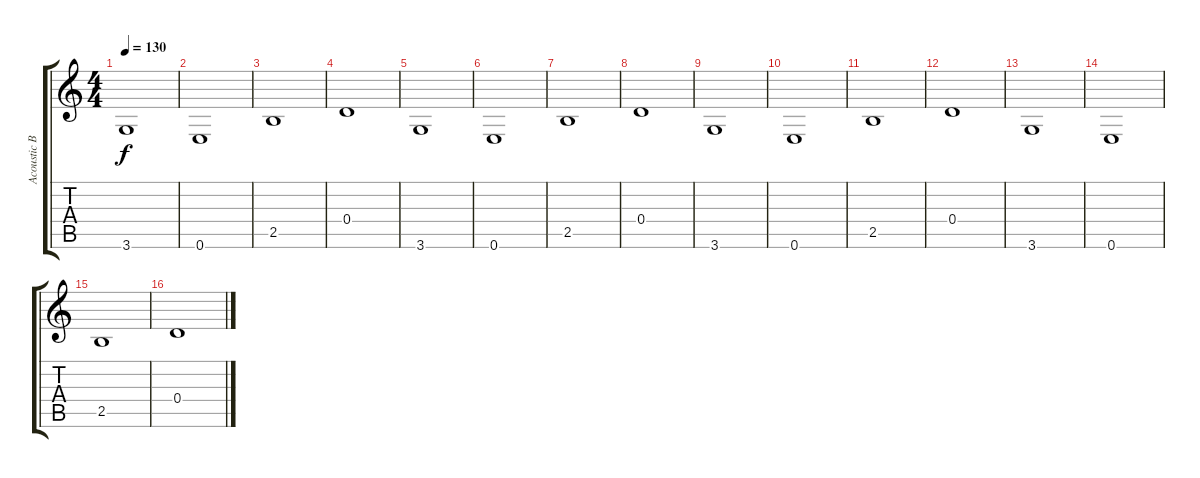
\track ("Acoustic Bass" "Acoustic B") {instrument electricbassfinger}
\staff {score tabs}
\tuning (E4 B3 G3 D3 A2 E2) {hide}
\ts (4 4)
\tempo 130
\clef g2
\ks c
3.6.1{dy f} |
0.6.1 |
2.5.1 |
0.4.1 |
3.6.1 |
0.6.1 |
2.5.1 |
0.4.1 |
3.6.1 |
0.6.1 |
2.5.1 |
0.4.1 |
3.6.1 |
0.6.1 |
2.5.1 |
0.4.1
